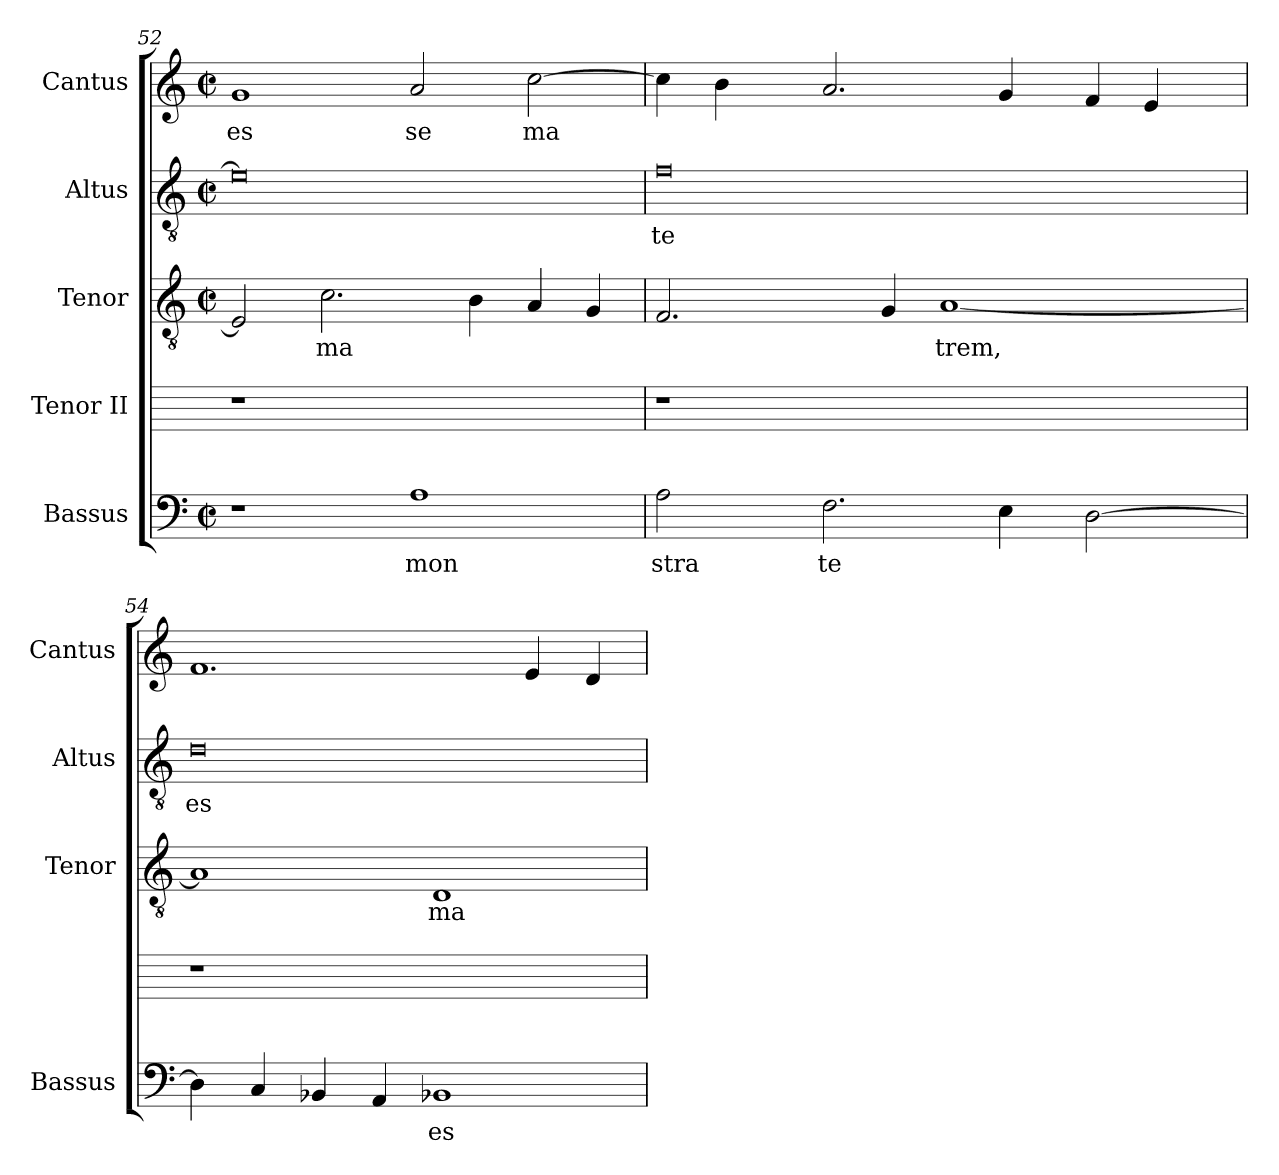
**kern	**text	**kern	**kern	**text	**kern	**text	**kern	**text
*part5	*part5	*part4	*part3	*part3	*part2	*part2	*part1	*part1
*staff5	*staff5	*staff4	*staff3	*staff3	*staff2	*staff2	*staff1	*staff1
*I"Bassus	*	*I"Tenor II	*I"Tenor	*	*I"Altus	*	*I"Cantus	*
*I'Bassus	*	*	*I'Tenor	*	*I'Altus	*	*I'Cantus	*
*clefF4	*	*	*clefGv2	*	*clefGv2	*	*clefG2	*
*	*	*	*k[]	*	*k[]	*	*	*
*	*	*	*C:	*	*C:	*	*	*
*M2/2	*	*	*M2/2	*	*M2/2	*	*M2/2	*
*met(c|)	*	*	*met(c|)	*	*met(c|)	*	*met(c|)	*
=52	=52	=52	=52	=52	=52	=52	=52	=52
!	!	!	!	!	!	!	!	!LO:LY:b:cj
1r	.	1r	2E/]	.	0e]	.	1g	es
!	!	!	!	!LO:LY:b	!	!	!	!
.	.	.	2.c\	ma	.	.	.	.
!	!LO:LY:b:cj	!	!	!	!	!	!	!LO:LY:b:cj
1A	mon	1ryy	.	.	.	.	2a/	se
.	.	.	4B\	.	.	.	.	.
!	!	!	!	!	!	!	!	!LO:LY:b
.	.	.	4A/	.	.	.	[<2cc\	ma
.	.	.	4G/	.	.	.	.	.
!!LO:PB:g=z
=53	=53	=53	=53	=53	=53	=53	=53	=53
!	!LO:LY:b:cj	!	!	!	!	!LO:LY:b:cj	!	!
*	*	*	*^	*	*	*	*^	*
2A\	stra	1r	2.F/	4ryy	.	0f	te	4cc\]	4ryy	.
.	.	.	.	8ryy	.	.	.	4b\	32.ryy	.
.	.	.	.	.	.	.	.	.	1ryy	.
.	.	.	.	16ryy	.	.	.	.	.	.
.	.	.	.	64ryy	.	.	.	.	.	.
.	.	.	.	1ryy	.	.	.	.	.	.
!	!LO:LY:b:cj	!	!	!	!	!	!	!	!	!
2.F\	te	.	.	.	.	.	.	2.a/	.	.
.	.	.	4G/	.	.	.	.	.	.	.
!	!	!	!	!	!LO:LY:b	!	!	!	!	!
.	.	1ryy	[<1A	.	trem,	.	.	.	.	.
4E\	.	.	.	.	.	.	.	4g/	.	.
.	.	.	.	.	.	.	.	.	2ryy	.
.	.	.	.	2ryy	.	.	.	.	.	.
[>2D\	.	.	.	.	.	.	.	4f/	.	.
.	.	.	.	.	.	.	.	4e/	.	.
.	.	.	.	.	.	.	.	.	8ryy	.
.	.	.	.	.	.	.	.	.	16ryy	.
.	.	.	.	32.ryy	.	.	.	.	.	.
.	.	.	.	.	.	.	.	.	64ryy	.
=54	=54	=54	=54	=54	=54	=54	=54	=54	=54	=54
!	!	!	!	!	!	!	!LO:LY:b:cj	!	!	!
*	*	*	*v	*v	*	*	*	*v	*v	*
4D\]	.	1r	1A]	.	0d	es-	1.f	.
4C/	.	.	.	.	.	.	.	.
4BB-/	.	.	.	.	.	.	.	.
4AA/	.	.	.	.	.	.	.	.
!	!LO:LY:b:cj	!	!	!LO:LY:b:cj	!	!	!	!
1BB-X	es	1ryy	1D	ma	.	.	.	.
.	.	.	.	.	.	.	4e/	.
.	.	.	.	.	.	.	4d/	.
=	=	=	=	=	=	=	=	=
*-	*-	*-	*-	*-	*-	*-	*-	*-
